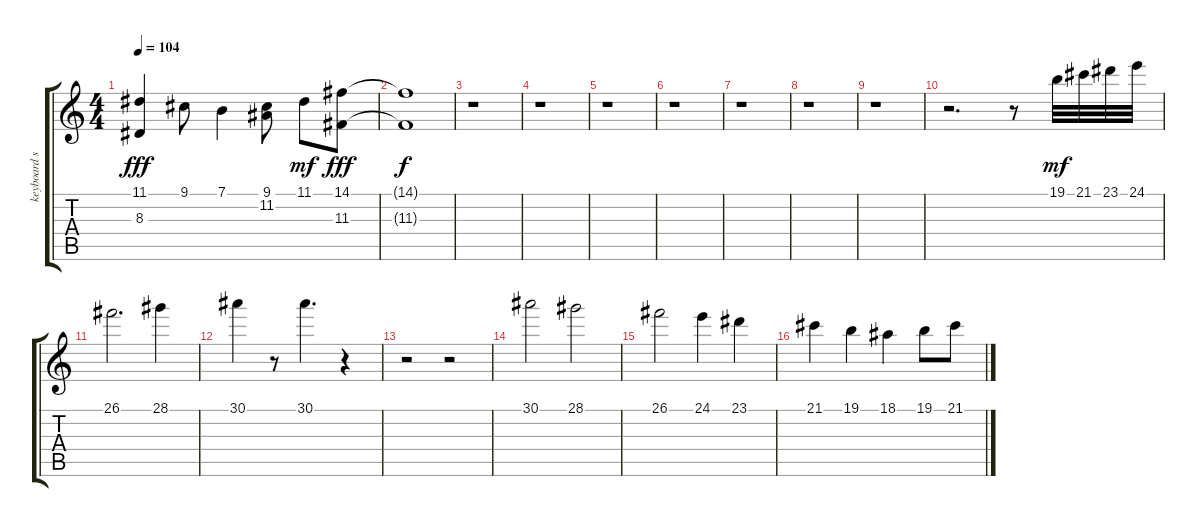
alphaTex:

\track ("keyboard strings1" "keyboard s") {instrument stringensemble1}
\staff {score tabs}
\tuning (E4 B3 G3 D3 A2 E2) {hide}
\ts (4 4)
\tempo 104
\clef g2
\ks c
(11.1 8.3).4{dy fff} 9.1.8 7.1.4 (9.1 11.2).8 11.1.8{dy mf} (14.1 11.3).8{dy fff} |
(14.1{t} 11.3{t}).1{dy f} |
r.1 |
r.1 |
r.1 |
r.1 |
r.1 |
r.1 |
r.1 |
r.2{d} r.8 19.1.32{dy mf} 21.1.32 23.1.32 24.1.32 |
26.1.2{d} 28.1.4 |
30.1.4 r.8 30.1.4{d} r.4 |
r.2 r.2 |
30.1.2 28.1.2 |
26.1.2 24.1.4 23.1.4 |
21.1.4 19.1.4 18.1.4 19.1.8 21.1.8
